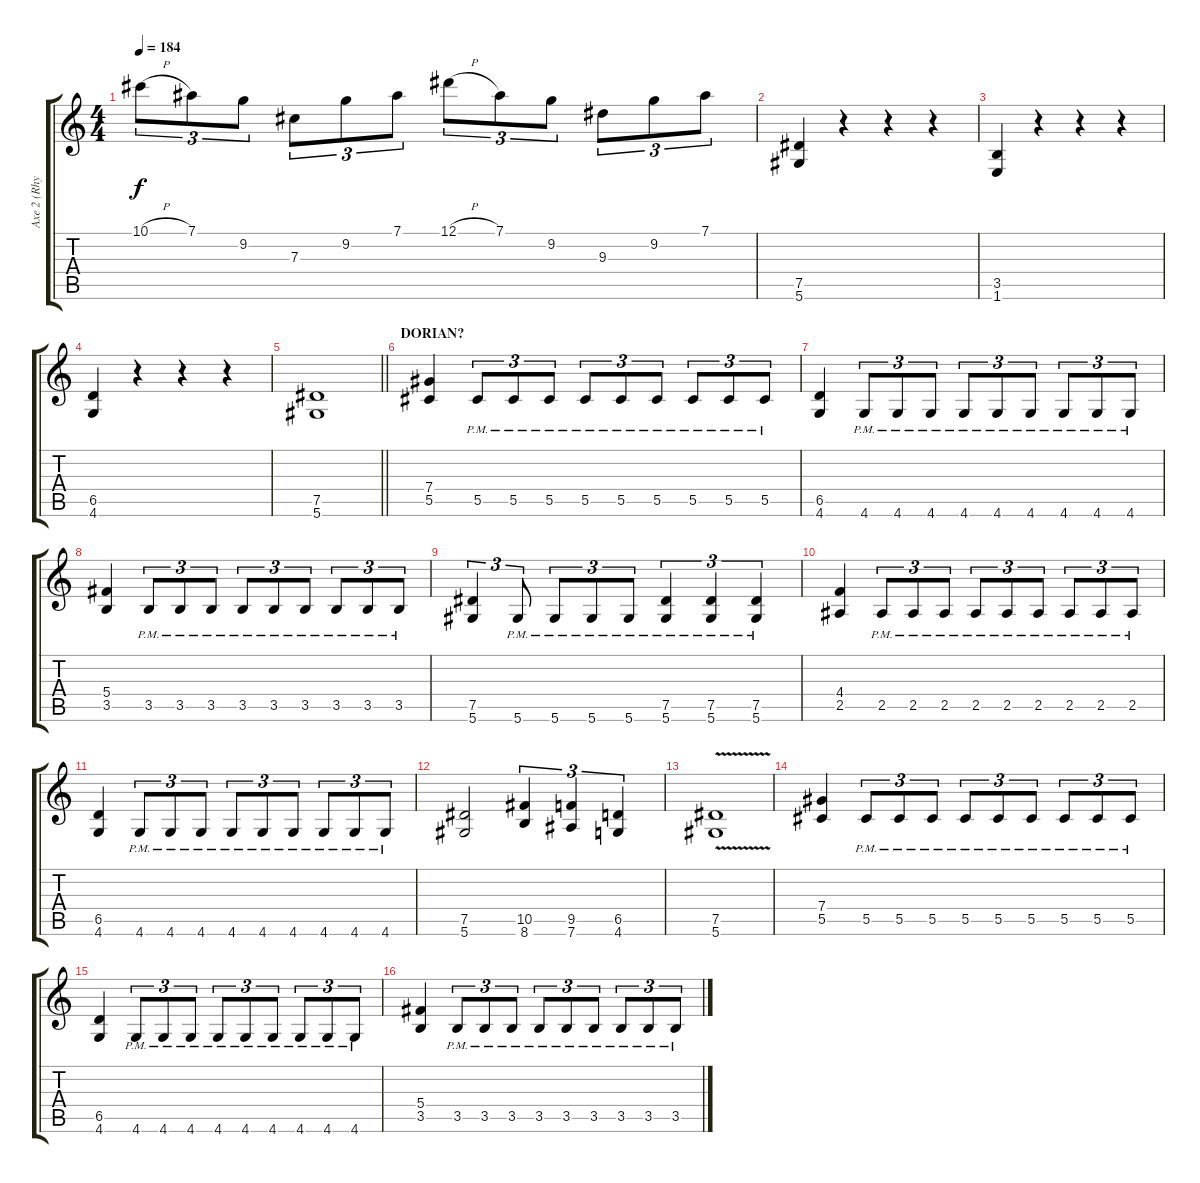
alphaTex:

\track ("Axe 2 (Rhythm+Lead)" "Axe 2 (Rhy") {instrument distortionguitar}
\staff {score tabs}
\tuning (Eb4 Bb3 Gb3 Db3 Ab2 Eb2) {hide}
\ts (4 4)
\tempo 184
\clef g2
\ks c
10.1{h}.8{tu (3 2) dy f} 7.1.8{tu (3 2)} 9.2.8{tu (3 2)} 7.3.8{tu (3 2)} 9.2.8{tu (3 2)} 7.1.8{tu (3 2)} 12.1{h}.8{tu (3 2)} 7.1.8{tu (3 2)} 9.2.8{tu (3 2)} 9.3.8{tu (3 2)} 9.2.8{tu (3 2)} 7.1.8{tu (3 2)} |
(7.5 5.6).4 r.4 r.4 r.4 |
(3.5 1.6).4 r.4 r.4 r.4 |
(6.5 4.6).4 r.4 r.4 r.4 |
\barLineRight lightlight
(7.5 5.6).1 |
\section ("" "DORIAN?")
(7.4 5.5).4 5.5{pm}.8{tu (3 2)} 5.5{pm}.8{tu (3 2)} 5.5{pm}.8{tu (3 2)} 5.5{pm}.8{tu (3 2)} 5.5{pm}.8{tu (3 2)} 5.5{pm}.8{tu (3 2)} 5.5{pm}.8{tu (3 2)} 5.5{pm}.8{tu (3 2)} 5.5{pm}.8{tu (3 2)} |
(6.5 4.6).4 4.6{pm}.8{tu (3 2)} 4.6{pm}.8{tu (3 2)} 4.6{pm}.8{tu (3 2)} 4.6{pm}.8{tu (3 2)} 4.6{pm}.8{tu (3 2)} 4.6{pm}.8{tu (3 2)} 4.6{pm}.8{tu (3 2)} 4.6{pm}.8{tu (3 2)} 4.6{pm}.8{tu (3 2)} |
(5.4 3.5).4 3.5{pm}.8{tu (3 2)} 3.5{pm}.8{tu (3 2)} 3.5{pm}.8{tu (3 2)} 3.5{pm}.8{tu (3 2)} 3.5{pm}.8{tu (3 2)} 3.5{pm}.8{tu (3 2)} 3.5{pm}.8{tu (3 2)} 3.5{pm}.8{tu (3 2)} 3.5{pm}.8{tu (3 2)} |
(7.5 5.6).4{tu (3 2)} 5.6{pm}.8{tu (3 2)} 5.6{pm}.8{tu (3 2)} 5.6{pm}.8{tu (3 2)} 5.6{pm}.8{tu (3 2)} (7.5{pm} 5.6{pm}).4{tu (3 2)} (7.5{pm} 5.6{pm}).4{tu (3 2)} (7.5{pm} 5.6{pm}).4{tu (3 2)} |
(4.4 2.5).4 2.5{pm}.8{tu (3 2)} 2.5{pm}.8{tu (3 2)} 2.5{pm}.8{tu (3 2)} 2.5{pm}.8{tu (3 2)} 2.5{pm}.8{tu (3 2)} 2.5{pm}.8{tu (3 2)} 2.5{pm}.8{tu (3 2)} 2.5{pm}.8{tu (3 2)} 2.5{pm}.8{tu (3 2)} |
(6.5 4.6).4 4.6{pm}.8{tu (3 2)} 4.6{pm}.8{tu (3 2)} 4.6{pm}.8{tu (3 2)} 4.6{pm}.8{tu (3 2)} 4.6{pm}.8{tu (3 2)} 4.6{pm}.8{tu (3 2)} 4.6{pm}.8{tu (3 2)} 4.6{pm}.8{tu (3 2)} 4.6{pm}.8{tu (3 2)} |
(7.5 5.6).2 (10.5 8.6).4{tu (3 2)} (9.5 7.6).4{tu (3 2)} (6.5 4.6).4{tu (3 2)} |
(7.5{v} 5.6{v}).1 |
(7.4 5.5).4 5.5{pm}.8{tu (3 2)} 5.5{pm}.8{tu (3 2)} 5.5{pm}.8{tu (3 2)} 5.5{pm}.8{tu (3 2)} 5.5{pm}.8{tu (3 2)} 5.5{pm}.8{tu (3 2)} 5.5{pm}.8{tu (3 2)} 5.5{pm}.8{tu (3 2)} 5.5{pm}.8{tu (3 2)} |
(6.5 4.6).4 4.6{pm}.8{tu (3 2)} 4.6{pm}.8{tu (3 2)} 4.6{pm}.8{tu (3 2)} 4.6{pm}.8{tu (3 2)} 4.6{pm}.8{tu (3 2)} 4.6{pm}.8{tu (3 2)} 4.6{pm}.8{tu (3 2)} 4.6{pm}.8{tu (3 2)} 4.6{pm}.8{tu (3 2)} |
(5.4 3.5).4 3.5{pm}.8{tu (3 2)} 3.5{pm}.8{tu (3 2)} 3.5{pm}.8{tu (3 2)} 3.5{pm}.8{tu (3 2)} 3.5{pm}.8{tu (3 2)} 3.5{pm}.8{tu (3 2)} 3.5{pm}.8{tu (3 2)} 3.5{pm}.8{tu (3 2)} 3.5{pm}.8{tu (3 2)}
